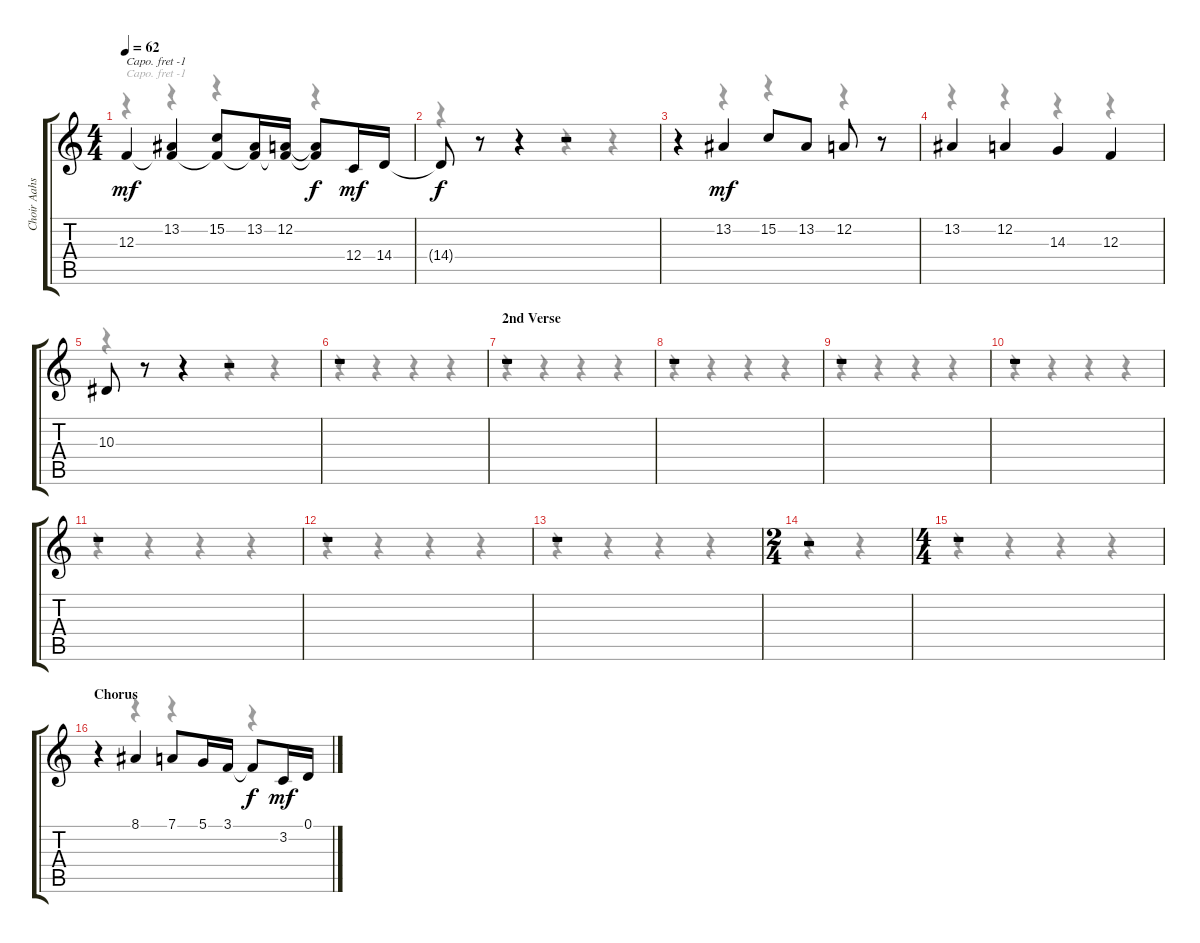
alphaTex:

\track ("Choir Aahs (Duff_Izzy)" "Choir Aahs") {instrument choiraahs}
\staff {score tabs}
\capo -1
\tuning (Eb4 Bb3 Gb3 Db3 Ab2 Eb2) {hide}
\voice
\ts (4 4)
\tempo 62
\clef g2
\ks c
12.3{t}.4{dy mf} (13.2 12.3{t}).4 (15.2 12.3{t}).8 (13.2 12.3{t}).16 (12.2 12.3{t}).16 (12.2{t} 12.3{t}).8{dy f} 12.4.16{dy mf} 14.4.16 |
14.4{t}.8{dy f} r.8 r.4 r.2 |
r.4 13.2.4{dy mf} 15.2.8 13.2.8 12.2.8 r.8 |
13.2.4 12.2.4 14.3.4 12.3.4 |
10.3.8 r.8 r.4 r.2 |
r.1 |
\section ("" "2nd Verse")
r.1 |
r.1 |
r.1 |
r.1 |
r.1 |
r.1 |
r.1 |
\ts (2 4)
r.2 |
\ts (4 4)
r.1 |
\section ("" "Chorus")
r.4 8.1.4 7.1.8 5.1.16 3.1.16 3.1{t}.8{dy f} 3.2.16{dy mf} 0.1.16
\voice
\clef g2
\ottava regular
\simile none
\ks c
r.4{dy f} r.4 r.4 r.4 |
r.4 r.4 r.4 r.4 |
r.4 r.4 r.4 r.4 |
r.4 r.4 r.4 r.4 |
r.4 r.4 r.4 r.4 |
r.4 r.4 r.4 r.4 |
r.4 r.4 r.4 r.4 |
r.4 r.4 r.4 r.4 |
r.4 r.4 r.4 r.4 |
r.4 r.4 r.4 r.4 |
r.4 r.4 r.4 r.4 |
r.4 r.4 r.4 r.4 |
r.4 r.4 r.4 r.4 |
r.4 r.4 |
r.4 r.4 r.4 r.4 |
r.4 r.4 r.4 r.4
